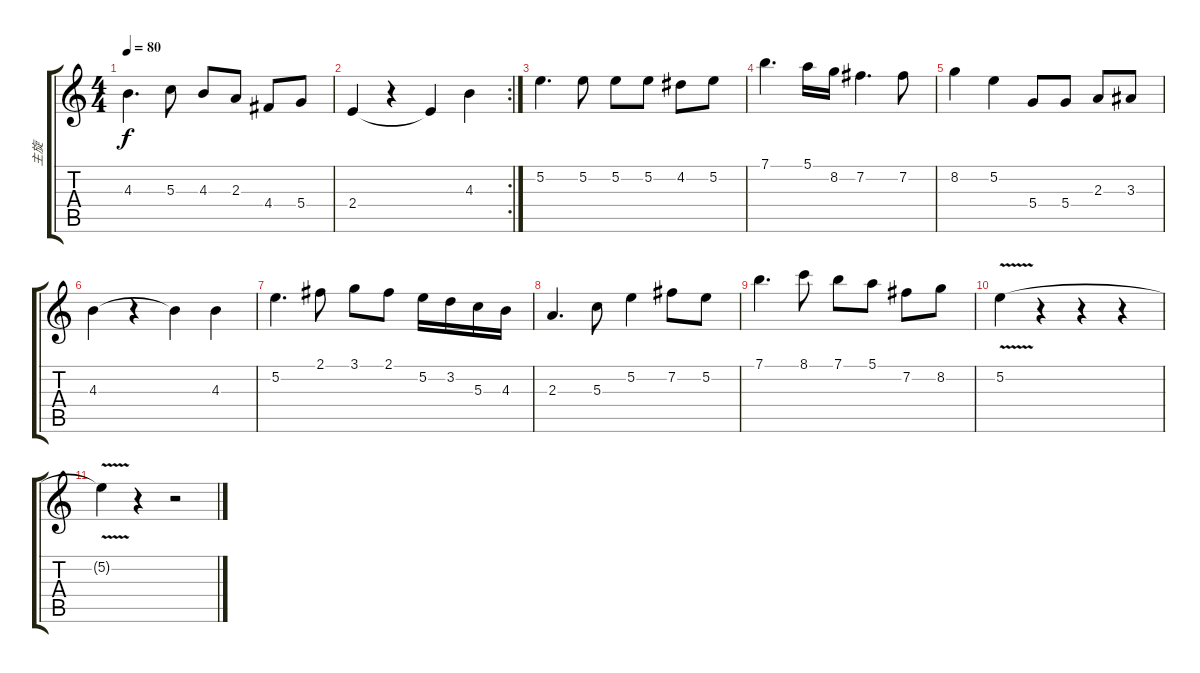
\track ("主旋" "主旋") {instrument electricguitarjazz}
\staff {score tabs}
\tuning (E4 B3 G3 D3 A2 E2) {hide}
\ts (4 4)
\tempo 80
\clef g2
\ks c
4.3.4{d dy f} 5.3.8 4.3.8 2.3.8 4.4.8 5.4.8 |
\rc 2
2.4.4 r.4 2.4{t}.4 4.3.4 |
5.2.4{d} 5.2.8 5.2.8 5.2.8 4.2.8 5.2.8 |
7.1.4{d} 5.1.16 8.2.16 7.2.4{d} 7.2.8 |
8.2.4 5.2.4 5.4.8 5.4.8 2.3.8 3.3.8 |
4.3.4 r.4 4.3{t}.4 4.3.4 |
5.2.4{d} 2.1.8 3.1.8 2.1.8 5.2.16 3.2.16 5.3.16 4.3.16 |
2.3.4{d} 5.3.8 5.2.4 7.2.8 5.2.8 |
7.1.4{d} 8.1.8 7.1.8 5.1.8 7.2.8 8.2.8 |
5.2{v}.4 r.4 r.4 r.4 |
5.2{t}.4 r.4 r.2
